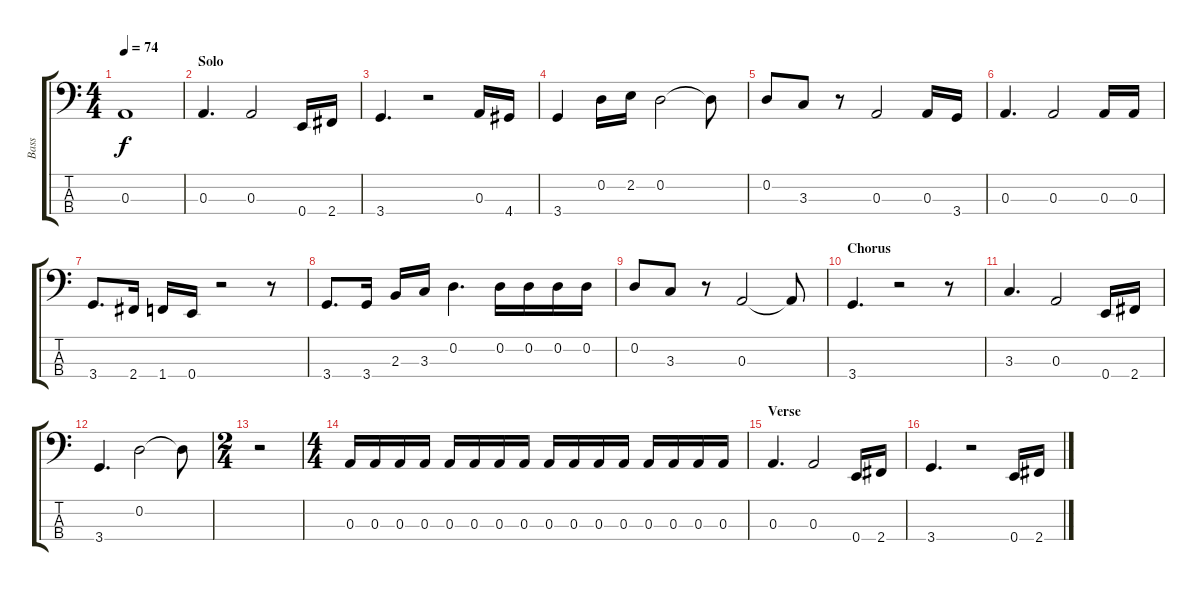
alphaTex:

\track ("Bass" "Bass") {instrument electricbassfinger}
\staff {score tabs}
\tuning (G2 D2 A1 E1) {hide}
\ts (4 4)
\tempo 74
\clef f4
\ks c
0.3{t}.1{dy f} |
\section ("" "Solo")
0.3.4{d} 0.3.2 0.4.16 2.4.16 |
3.4.4{d} r.2 0.3.16 4.4.16 |
3.4.4 0.2.16 2.2.16 0.2.2 0.2{t}.8 |
0.2.8 3.3.8 r.8 0.3.2 0.3.16 3.4.16 |
0.3.4{d} 0.3.2 0.3.16 0.3.16 |
3.4.8{d} 2.4.16 1.4.16 0.4.16 r.2 r.8 |
3.4.8{d} 3.4.16 2.3.16 3.3.16 0.2.4{d} 0.2.16 0.2.16 0.2.16 0.2.16 |
0.2.8 3.3.8 r.8 0.3.2 0.3{t}.8 |
\section ("" "Chorus")
3.4.4{d} r.2 r.8 |
3.3.4{d} 0.3.2 0.4.16 2.4.16 |
3.4.4{d} 0.2.2 0.2{t}.8 |
\ts (2 4)
r.2 |
\ts (4 4)
0.3.16 0.3.16 0.3.16 0.3.16 0.3.16 0.3.16 0.3.16 0.3.16 0.3.16 0.3.16 0.3.16 0.3.16 0.3.16 0.3.16 0.3.16 0.3.16 |
\section ("" "Verse")
0.3.4{d} 0.3.2 0.4.16 2.4.16 |
3.4.4{d} r.2 0.4.16 2.4.16
